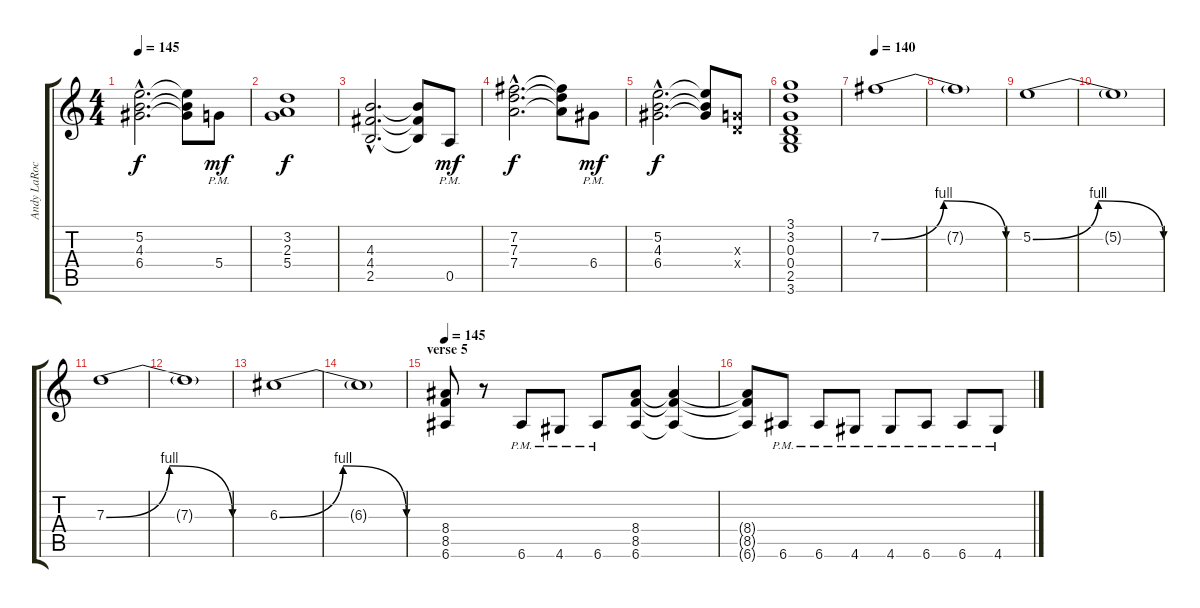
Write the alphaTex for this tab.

\track ("Andy LaRocque" "Andy LaRoc") {instrument distortionguitar}
\staff {score tabs}
\tuning (E4 B3 G3 D3 A2 E2) {hide}
\ts (4 4)
\tempo 145
\clef g2
\ks c
(5.2{hac} 4.3{hac} 6.4{hac}).2{d dy f} (5.2{t} 4.3{t} 6.4{t}).8 5.4{pm}.8{dy mf} |
(3.2 2.3 5.4).1{dy f} |
(4.3{hac} 4.4{hac} 2.5{hac}).2{d} (4.3{t} 4.4{t} 2.5{t}).8 0.5{pm}.8{dy mf} |
(7.2{hac} 7.3{hac} 7.4{hac}).2{d dy f} (7.2{t} 7.3{t} 7.4{t}).8 6.4{pm}.8{dy mf} |
(5.2{hac} 4.3{hac} 6.4{hac}).2{d dy f} (5.2{t} 4.3{t} 6.4{t}).8 (0.3{x} 0.4{x}).8 |
(3.1 3.2 0.3 0.4 2.5 3.6).1 |
\tempo 140
7.2{be (bendrelease 0 0 8 4 50 4 60 0)}.1 |
7.2{t}.1 |
5.2{be (bendrelease 0 0 8 4 50 4 60 0)}.1 |
5.2{t}.1 |
7.3{be (bendrelease 0 0 7 4 50 4 60 0)}.1 |
7.3{t}.1 |
6.3{be (bendrelease 0 0 8 4 50 4 60 0)}.1 |
6.3{t}.1 |
\section ("" "verse 5")
\tempo 145
(8.4 8.5 6.6).8{volume 13} r.8 6.6{pm}.8 4.6{pm}.8 6.6{pm}.8 (8.4 8.5 6.6).8 (8.4{t} 8.5{t} 6.6{t}).4 |
(8.4{t} 8.5{t} 6.6{t}).8 6.6{pm}.8 6.6{pm}.8 4.6{pm}.8 4.6{pm}.8 6.6{pm}.8 6.6{pm}.8 4.6{pm}.8
